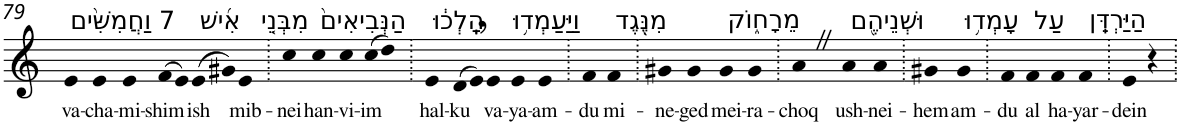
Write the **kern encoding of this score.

**kern	**text
*part1	*part1
*staff1	*staff1
*I"Piano	*
*I'Pno	*
!!LO:PB:g=z
*clefG2	*
*k[]	*
=79	=79
!LO:TX:a:t=7 וַחֲמִשִּׁ֨ים	!
!	!LO:LY:b
4e	va-
!	!LO:LY:b
4e	-cha-
!	!LO:LY:b
4e	-mi-
!	!LO:LY:b
(>8f	-shim
8e)	.
!LO:TX:a:t=אִ֜ישׁ	!
!	!LO:LY:b
(>8e	ish
8g#X)	.
!LO:TX:a:t=מִבְּנֵ֤י	!
!	!LO:LY:b
4e	mib-
=80.	=80.
!	!LO:LY:b
4cc	-nei
!LO:TX:a:t=הַנְּבִיאִים֙	!
!	!LO:LY:b
4cc	han-
!	!LO:LY:b
4cc	-vi-
!	!LO:LY:b
(>8cc	-im
8dd)	.
=81.	=81.
!LO:TX:a:t=הָֽלְכ֔וּ	!
!	!LO:LY:b
4e	hal-
!	!LO:LY:b
(>8d	-ku
8e,)	.
!LO:TX:a:t=וַיַּעַמְד֥וּ	!
!	!LO:LY:b
4e	va-
!	!LO:LY:b
4e	-ya-
!	!LO:LY:b
4e	-am-
=82.	=82.
!	!LO:LY:b
4f	-du
!LO:TX:a:t=מִנֶּ֖גֶד	!
!	!LO:LY:b
4f	mi-
=83.	=83.
!	!LO:LY:b
4g#X	-ne-
!	!LO:LY:b
4g#	-ged
!LO:TX:a:t=מֵרָח֑וֹק	!
!	!LO:LY:b
4g#	mei-
!	!LO:LY:b
4g#	-ra-
=84.	=84.
!	!LO:LY:b
4aZ	-choq
!LO:TX:a:t=וּשְׁנֵיהֶ֖ם	!
!	!LO:LY:b
4a	ush-
!	!LO:LY:b
4a	-nei-
=85.	=85.
!	!LO:LY:b
4g#X	-hem
!LO:TX:a:t=עָמְד֥וּ	!
!	!LO:LY:b
4g#	am-
=86.	=86.
!	!LO:LY:b
4f	-du
!LO:TX:a:t=עַל	!
!	!LO:LY:b
4f	al
!LO:TX:a:t=הַיַּרְדֵּֽן	!
!	!LO:LY:b
4f	ha-
!	!LO:LY:b
4f	-yar-
=87.	=87.
!	!LO:LY:b
4e	-dein
4r	.
=.	=.
*-	*-
